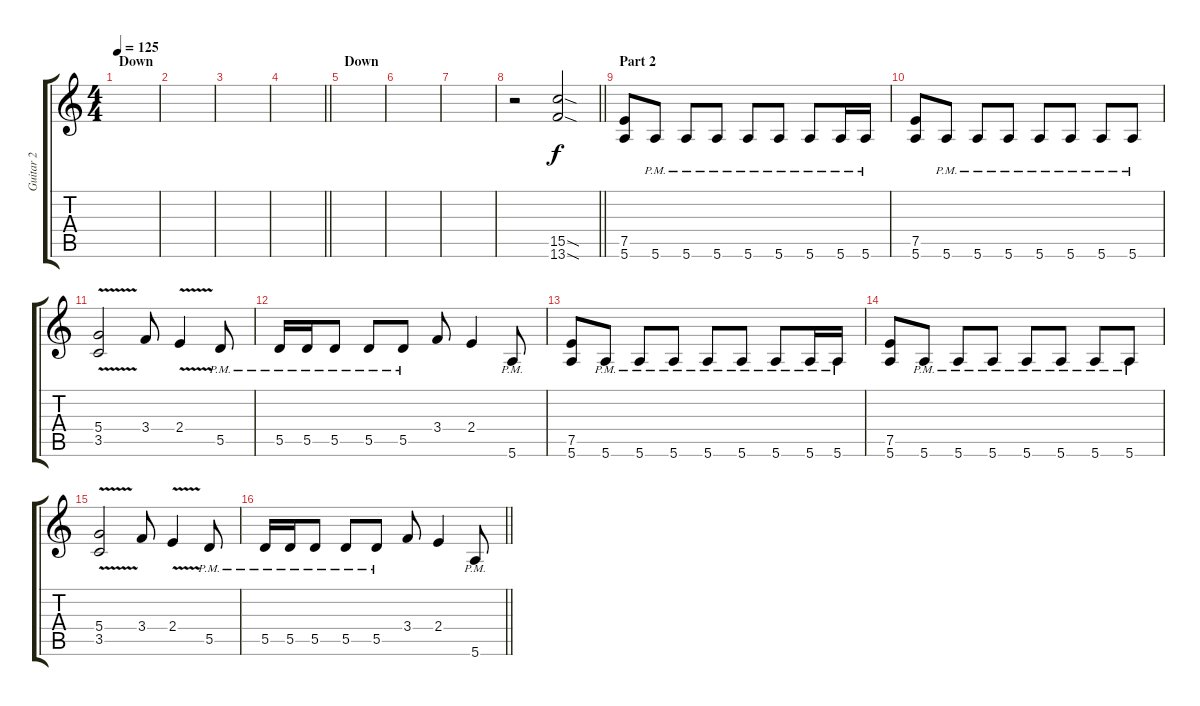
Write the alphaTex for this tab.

\track ("Guitar 2" "Guitar 2") {instrument distortionguitar}
\staff {score tabs}
\tuning (E4 B3 G3 D3 A2 E2) {hide}
\ts (4 4)
\section ("" "Down")
\tempo 125
\clef g2
\ks c
|
|
|
\barLineRight lightlight
|
\section ("" "Down")
|
|
|
\barLineRight lightlight
r.2{balance 16 instrument distortionguitar} (15.5{sod} 13.6{sod}).2 |
\section ("" "Part 2")
(7.5 5.6).8 5.6{pm}.8 5.6{pm}.8 5.6{pm}.8 5.6{pm}.8 5.6{pm}.8 5.6{pm}.8 5.6{pm}.16 5.6{pm}.16 |
(7.5 5.6).8 5.6{pm}.8 5.6{pm}.8 5.6{pm}.8 5.6{pm}.8 5.6{pm}.8 5.6{pm}.8 5.6{pm}.8 |
(5.4 3.5{v}).2 3.4.8 2.4{v}.4 5.5{pm}.8 |
5.5{pm}.16 5.5{pm}.16 5.5{pm}.8 5.5{pm}.8 5.5{pm}.8 3.4.8 2.4.4 5.6{pm}.8 |
(7.5 5.6).8 5.6{pm}.8 5.6{pm}.8 5.6{pm}.8 5.6{pm}.8 5.6{pm}.8 5.6{pm}.8 5.6{pm}.16 5.6{pm}.16 |
(7.5 5.6).8 5.6{pm}.8 5.6{pm}.8 5.6{pm}.8 5.6{pm}.8 5.6{pm}.8 5.6{pm}.8 5.6{pm}.8 |
(5.4 3.5{v}).2 3.4.8 2.4{v}.4 5.5{pm}.8 |
\barLineRight lightlight
5.5{pm}.16 5.5{pm}.16 5.5{pm}.8 5.5{pm}.8 5.5{pm}.8 3.4.8 2.4.4 5.6{pm}.8
